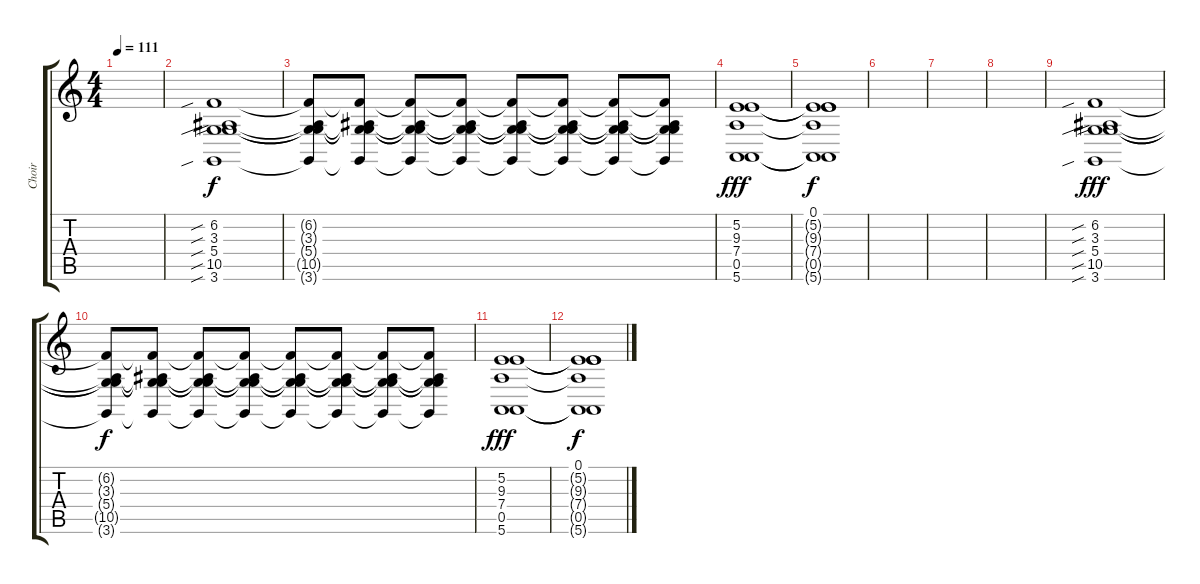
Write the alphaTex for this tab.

\track ("Choir" "Choir") {instrument choiraahs}
\staff {score tabs}
\tuning (E4 B3 G3 D3 A2 E2) {hide}
\ts (4 4)
\tempo 111
\clef g2
\ks c
|
(6.2{sib} 3.3{sib} 5.4{sib} 10.5{sib} 3.6{sib}).1 |
(6.2{t} 3.3{t} 5.4{t} 10.5{t} 3.6{t}).8{dy f} (6.2{t} 3.3{t} 5.4{t} 10.5{t} 3.6{t}).8 (6.2{t} 3.3{t} 5.4{t} 10.5{t} 3.6{t}).8 (6.2{t} 3.3{t} 5.4{t} 10.5{t} 3.6{t}).8 (6.2{t} 3.3{t} 5.4{t} 10.5{t} 3.6{t}).8 (6.2{t} 3.3{t} 5.4{t} 10.5{t} 3.6{t}).8 (6.2{t} 3.3{t} 5.4{t} 10.5{t} 3.6{t}).8 (6.2{t} 3.3{t} 5.4{t} 10.5{t} 3.6{t}).8 |
(5.2 9.3 7.4 0.5 5.6).1{dy fff} |
(0.1 5.2{t} 9.3{t} 7.4{t} 0.5{t} 5.6{t}).1{dy f volume 0} |
|
|
|
(6.2{sib} 3.3{sib} 5.4{sib} 10.5{sib} 3.6{sib}).1{dy fff volume 13} |
(6.2{t} 3.3{t} 5.4{t} 10.5{t} 3.6{t}).8{dy f} (6.2{t} 3.3{t} 5.4{t} 10.5{t} 3.6{t}).8 (6.2{t} 3.3{t} 5.4{t} 10.5{t} 3.6{t}).8 (6.2{t} 3.3{t} 5.4{t} 10.5{t} 3.6{t}).8 (6.2{t} 3.3{t} 5.4{t} 10.5{t} 3.6{t}).8 (6.2{t} 3.3{t} 5.4{t} 10.5{t} 3.6{t}).8 (6.2{t} 3.3{t} 5.4{t} 10.5{t} 3.6{t}).8 (6.2{t} 3.3{t} 5.4{t} 10.5{t} 3.6{t}).8 |
(5.2 9.3 7.4 0.5 5.6).1{dy fff} |
(0.1 5.2{t} 9.3{t} 7.4{t} 0.5{t} 5.6{t}).1{dy f volume 0}
